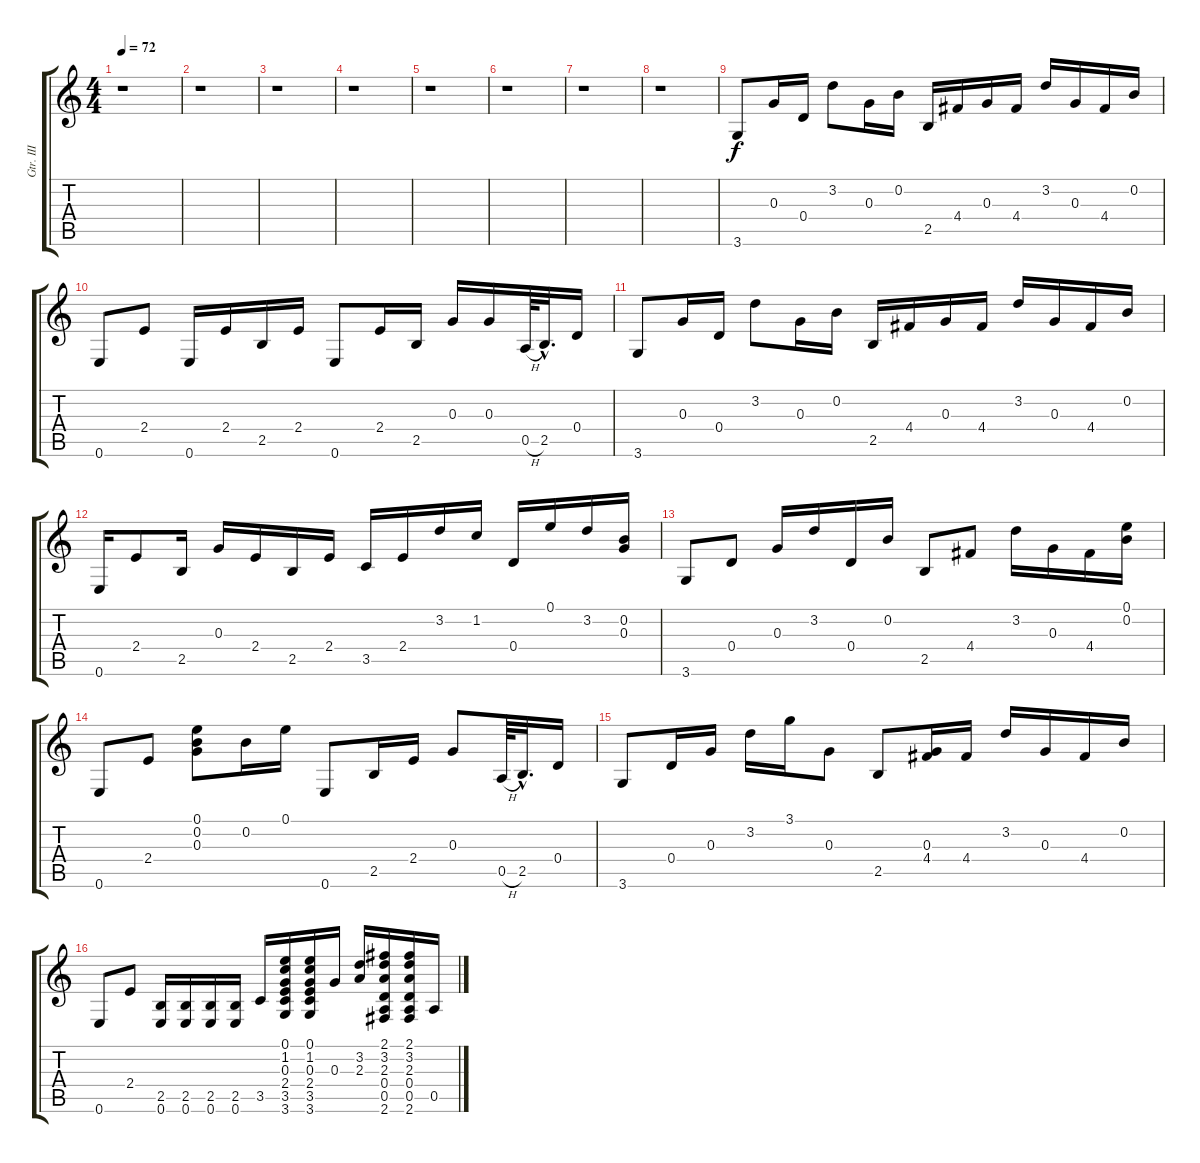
\track ("Gtr. III" "Gtr. III") {instrument electricguitarclean}
\staff {score tabs}
\tuning (E4 B3 G3 D3 A2 E2) {hide}
\ts (4 4)
\tempo 72
\clef g2
\ks c
r.1{dy f} |
r.1 |
r.1 |
r.1 |
r.1 |
r.1 |
r.1 |
r.1 |
3.6.8 0.3.16 0.4.16 3.2.8 0.3.16 0.2.16 2.5.16 4.4.16 0.3.16 4.4.16 3.2.16 0.3.16 4.4.16 0.2.16 |
0.6.8 2.4.8 0.6.16 2.4.16 2.5.16 2.4.16 0.6.8 2.4.16 2.5.16 0.3.16 0.3.16 0.5{h}.64 2.5{hac}.32{d} 0.4.16 |
3.6.8 0.3.16 0.4.16 3.2.8 0.3.16 0.2.16 2.5.16 4.4.16 0.3.16 4.4.16 3.2.16 0.3.16 4.4.16 0.2.16 |
0.6.16 2.4.8 2.5.16 0.3.16 2.4.16 2.5.16 2.4.16 3.5.16 2.4.16 3.2.16 1.2.16 0.4.16 0.1.16 3.2.16 (0.2 0.3).16 |
3.6.8 0.4.8 0.3.16 3.2.16 0.4.16 0.2.16 2.5.8 4.4.8 3.2.16 0.3.16 4.4.16 (0.1 0.2).16 |
0.6.8 2.4.8 (0.1 0.2 0.3).8 0.2.16 0.1.16 0.6.8 2.5.16 2.4.16 0.3.8 0.5{h}.64 2.5{hac}.32{d} 0.4.16 |
3.6.8 0.4.16 0.3.16 3.2.16 3.1.16 0.3.8 2.5.8 (0.3 4.4).16 4.4.16 3.2.16 0.3.16 4.4.16 0.2.16 |
0.6.8 2.4.8 (2.5 0.6).16 (2.5 0.6).16 (2.5 0.6).16 (2.5 0.6).16 3.5.16 (0.1 1.2 0.3 2.4 3.5 3.6).16 (0.1 1.2 0.3 2.4 3.5 3.6).16 0.3.16 (3.2 2.3).16 (2.1 3.2 2.3 0.4 0.5 2.6).16 (2.1 3.2 2.3 0.4 0.5 2.6).16 0.5.16
